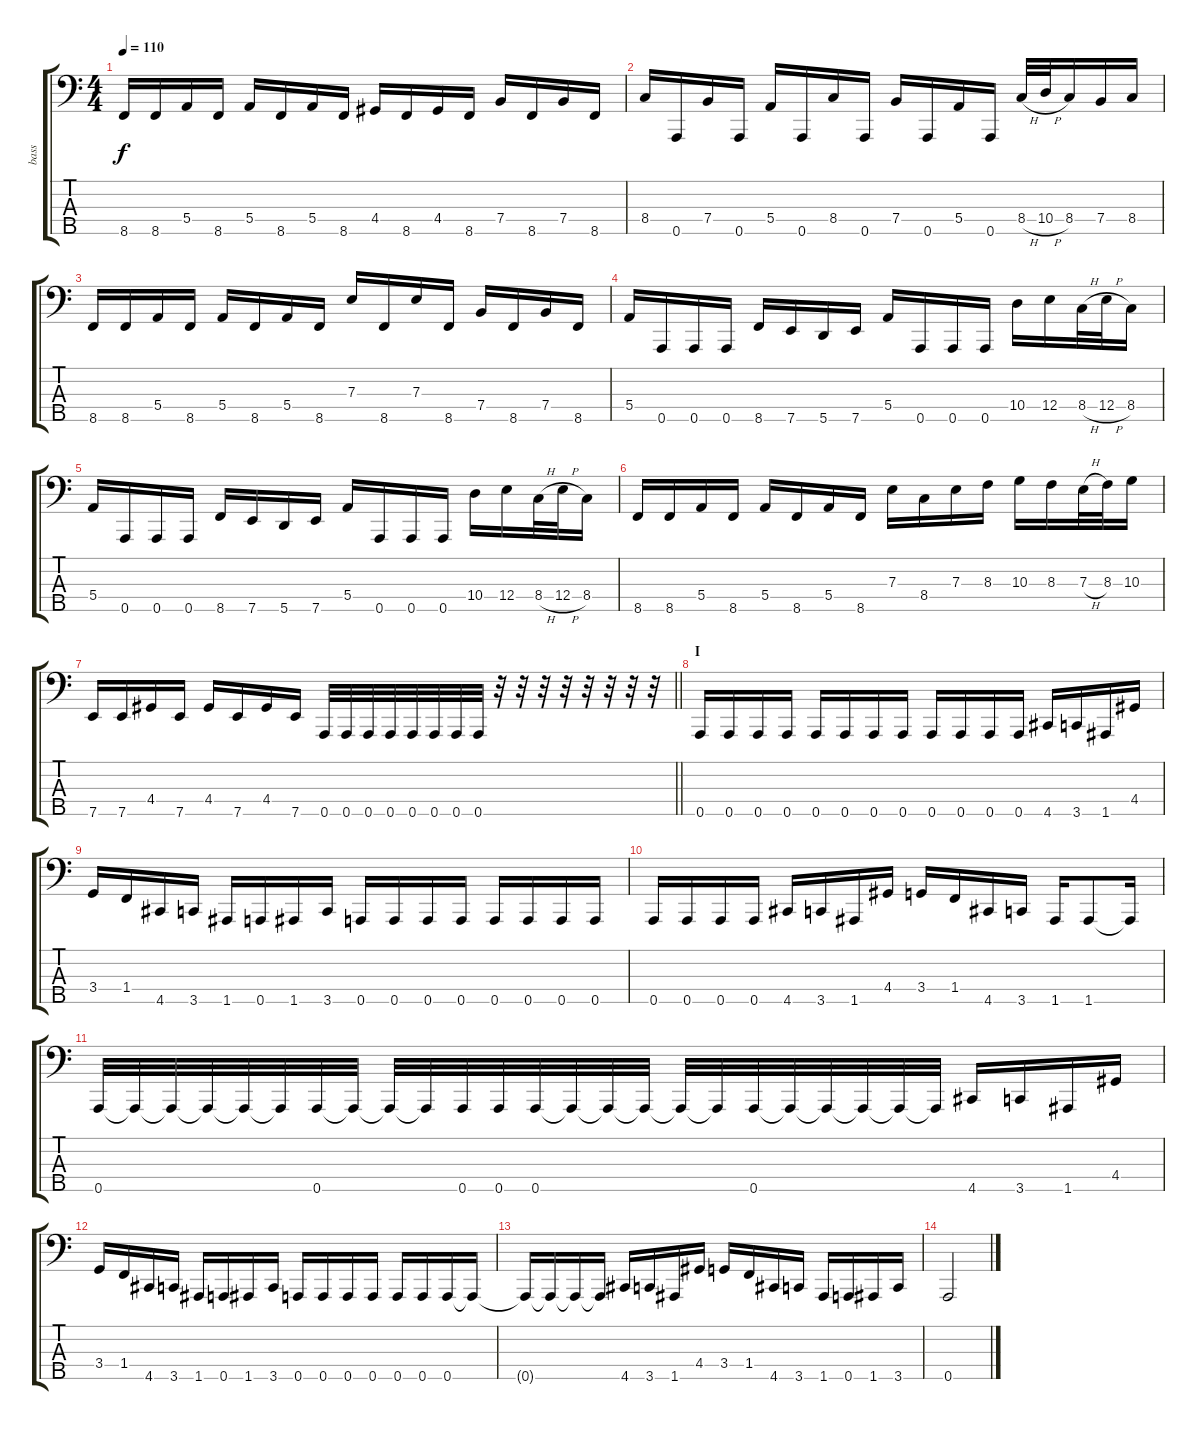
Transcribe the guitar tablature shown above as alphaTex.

\track ("bass" "bass") {instrument electricbassfinger}
\staff {score tabs}
\tuning (Gb2 D2 A1 E1 A0) {hide}
\ts (4 4)
\tempo 110
\clef f4
\ks c
8.5.16{dy f} 8.5.16 5.4.16 8.5.16 5.4.16 8.5.16 5.4.16 8.5.16 4.4.16 8.5.16 4.4.16 8.5.16 7.4.16 8.5.16 7.4.16 8.5.16 |
8.4.16 0.5.16 7.4.16 0.5.16 5.4.16 0.5.16 8.4.16 0.5.16 7.4.16 0.5.16 5.4.16 0.5.16 8.4{h}.32 10.4{h}.32 8.4.16 7.4.16 8.4.16 |
8.5.16 8.5.16 5.4.16 8.5.16 5.4.16 8.5.16 5.4.16 8.5.16 7.3.16 8.5.16 7.3.16 8.5.16 7.4.16 8.5.16 7.4.16 8.5.16 |
5.4.16 0.5.16 0.5.16 0.5.16 8.5.16 7.5.16 5.5.16 7.5.16 5.4.16 0.5.16 0.5.16 0.5.16 10.4.16 12.4.16 8.4{h}.32 12.4{h}.32 8.4.16 |
5.4.16 0.5.16 0.5.16 0.5.16 8.5.16 7.5.16 5.5.16 7.5.16 5.4.16 0.5.16 0.5.16 0.5.16 10.4.16 12.4.16 8.4{h}.32 12.4{h}.32 8.4.16 |
8.5.16 8.5.16 5.4.16 8.5.16 5.4.16 8.5.16 5.4.16 8.5.16 7.3.16 8.4.16 7.3.16 8.3.16 10.3.16 8.3.16 7.3{h}.32 8.3.32 10.3.16 |
\barLineRight lightlight
7.5.16 7.5.16 4.4.16 7.5.16 4.4.16 7.5.16 4.4.16 7.5.16 0.5.32 0.5.32 0.5.32 0.5.32 0.5.32 0.5.32 0.5.32 0.5.32 r.32 r.32 r.32 r.32 r.32 r.32 r.32 r.32 |
\section ("" "I")
0.5.16 0.5.16 0.5.16 0.5.16 0.5.16 0.5.16 0.5.16 0.5.16 0.5.16 0.5.16 0.5.16 0.5.16 4.5.16 3.5.16 1.5.16 4.4.16 |
3.4.16 1.4.16 4.5.16 3.5.16 1.5.16 0.5.16 1.5.16 3.5.16 0.5.16 0.5.16 0.5.16 0.5.16 0.5.16 0.5.16 0.5.16 0.5.16 |
0.5.16 0.5.16 0.5.16 0.5.16 4.5.16 3.5.16 1.5.16 4.4.16 3.4.16 1.4.16 4.5.16 3.5.16 1.5.16 1.5.8 1.5{t}.16 |
0.5.32 0.5{t}.32 0.5{t}.32 0.5{t}.32 0.5{t}.32 0.5{t}.32 0.5.32 0.5{t}.32 0.5{t}.32 0.5{t}.32 0.5.32 0.5.32 0.5.32 0.5{t}.32 0.5{t}.32 0.5{t}.32 0.5{t}.32 0.5{t}.32 0.5.32 0.5{t}.32 0.5{t}.32 0.5{t}.32 0.5{t}.32 0.5{t}.32 4.5.16 3.5.16 1.5.16 4.4.16 |
3.4.16 1.4.16 4.5.16 3.5.16 1.5.16 0.5.16 1.5.16 3.5.16 0.5.16 0.5.16 0.5.16 0.5.16 0.5.16 0.5.16 0.5.16 0.5{t}.16 |
0.5{t}.16 0.5{t}.16 0.5{t}.16 0.5{t}.16 4.5.16 3.5.16 1.5.16 4.4.16 3.4.16 1.4.16 4.5.16 3.5.16 1.5.16 0.5.16 1.5.16 3.5.16 |
0.5.2
